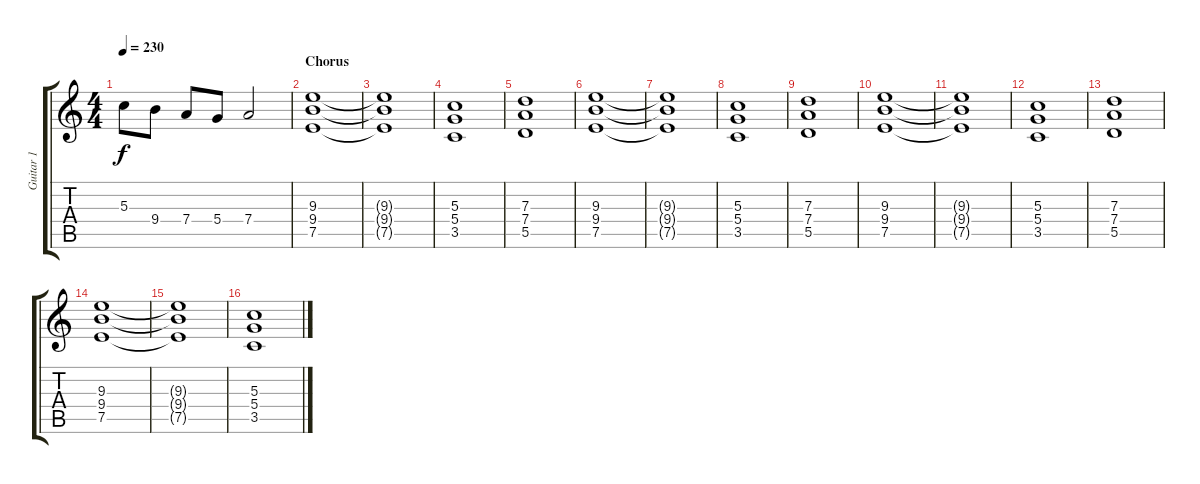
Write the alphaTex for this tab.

\track ("Guitar 1" "Guitar 1") {instrument distortionguitar}
\staff {score tabs}
\tuning (E4 B3 G3 D3 A2 E2) {hide}
\ts (4 4)
\tempo 230
\clef g2
\ks c
5.3.8{dy f} 9.4.8 7.4.8 5.4.8 7.4.2 |
\section ("" "Chorus")
(9.3 9.4 7.5).1 |
(9.3{t} 9.4{t} 7.5{t}).1 |
(5.3 5.4 3.5).1 |
(7.3 7.4 5.5).1 |
(9.3 9.4 7.5).1 |
(9.3{t} 9.4{t} 7.5{t}).1 |
(5.3 5.4 3.5).1 |
(7.3 7.4 5.5).1 |
(9.3 9.4 7.5).1 |
(9.3{t} 9.4{t} 7.5{t}).1 |
(5.3 5.4 3.5).1 |
(7.3 7.4 5.5).1 |
(9.3 9.4 7.5).1 |
(9.3{t} 9.4{t} 7.5{t}).1 |
(5.3 5.4 3.5).1
